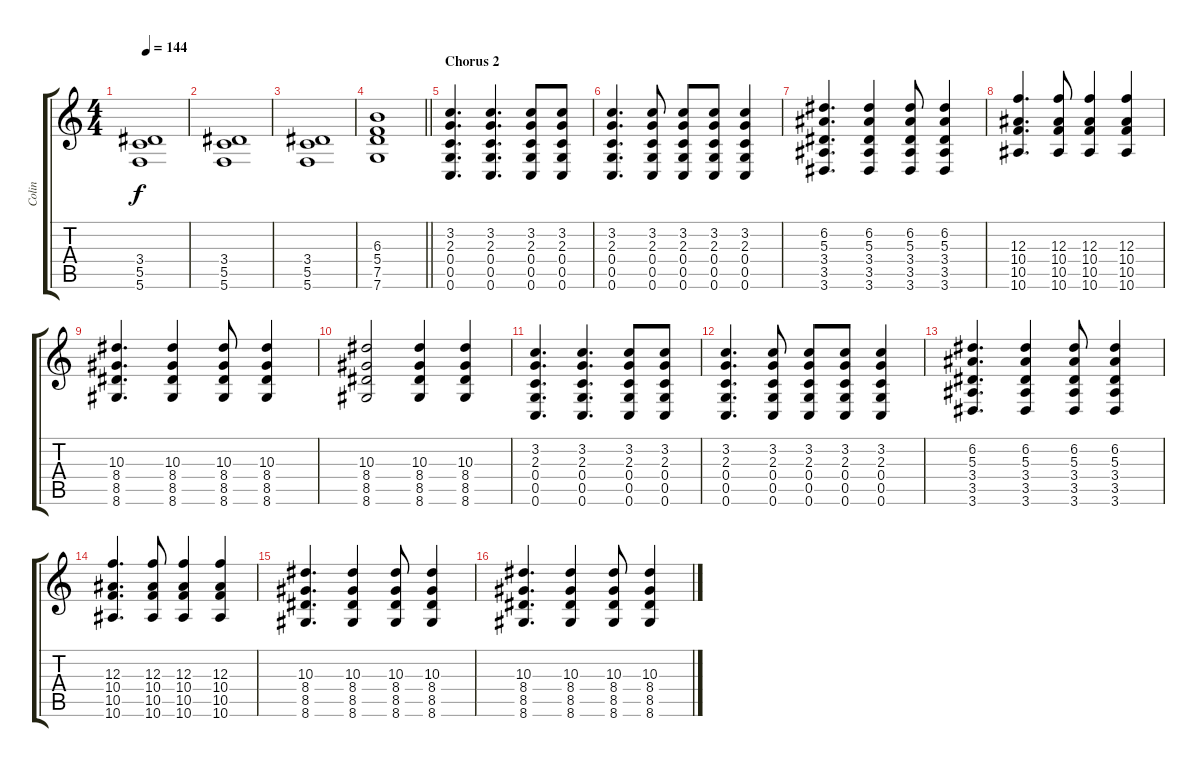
\track ("Colin" "Colin") {instrument overdrivenguitar}
\staff {score tabs}
\tuning (D4 A3 F3 C3 G2 C2) {hide}
\ts (4 4)
\tempo 144
\clef g2
\ks c
(3.4 5.5 5.6).1{dy f} |
(3.4 5.5 5.6).1 |
(3.4 5.5 5.6).1 |
\barLineRight lightlight
(6.3 5.4 7.5 7.6).1 |
\section ("" "Chorus 2")
(3.2 2.3 0.4 0.5 0.6).4{d} (3.2 2.3 0.4 0.5 0.6).4{d} (3.2 2.3 0.4 0.5 0.6).8 (3.2 2.3 0.4 0.5 0.6).8 |
(3.2 2.3 0.4 0.5 0.6).4{d} (3.2 2.3 0.4 0.5 0.6).8 (3.2 2.3 0.4 0.5 0.6).8 (3.2 2.3 0.4 0.5 0.6).8 (3.2 2.3 0.4 0.5 0.6).4 |
(6.2 5.3 3.4 3.5 3.6).4{d} (6.2 5.3 3.4 3.5 3.6).4 (6.2 5.3 3.4 3.5 3.6).8 (6.2 5.3 3.4 3.5 3.6).4 |
(12.3 10.4 10.5 10.6).4{d} (12.3 10.4 10.5 10.6).8 (12.3 10.4 10.5 10.6).4 (12.3 10.4 10.5 10.6).4 |
(10.3 8.4 8.5 8.6).4{d} (10.3 8.4 8.5 8.6).4 (10.3 8.4 8.5 8.6).8 (10.3 8.4 8.5 8.6).4 |
(10.3 8.4 8.5 8.6).2 (10.3 8.4 8.5 8.6).4 (10.3 8.4 8.5 8.6).4 |
(3.2 2.3 0.4 0.5 0.6).4{d} (3.2 2.3 0.4 0.5 0.6).4{d} (3.2 2.3 0.4 0.5 0.6).8 (3.2 2.3 0.4 0.5 0.6).8 |
(3.2 2.3 0.4 0.5 0.6).4{d} (3.2 2.3 0.4 0.5 0.6).8 (3.2 2.3 0.4 0.5 0.6).8 (3.2 2.3 0.4 0.5 0.6).8 (3.2 2.3 0.4 0.5 0.6).4 |
(6.2 5.3 3.4 3.5 3.6).4{d} (6.2 5.3 3.4 3.5 3.6).4 (6.2 5.3 3.4 3.5 3.6).8 (6.2 5.3 3.4 3.5 3.6).4 |
(12.3 10.4 10.5 10.6).4{d} (12.3 10.4 10.5 10.6).8 (12.3 10.4 10.5 10.6).4 (12.3 10.4 10.5 10.6).4 |
(10.3 8.4 8.5 8.6).4{d} (10.3 8.4 8.5 8.6).4 (10.3 8.4 8.5 8.6).8 (10.3 8.4 8.5 8.6).4 |
(10.3 8.4 8.5 8.6).4{d} (10.3 8.4 8.5 8.6).4 (10.3 8.4 8.5 8.6).8 (10.3 8.4 8.5 8.6).4
